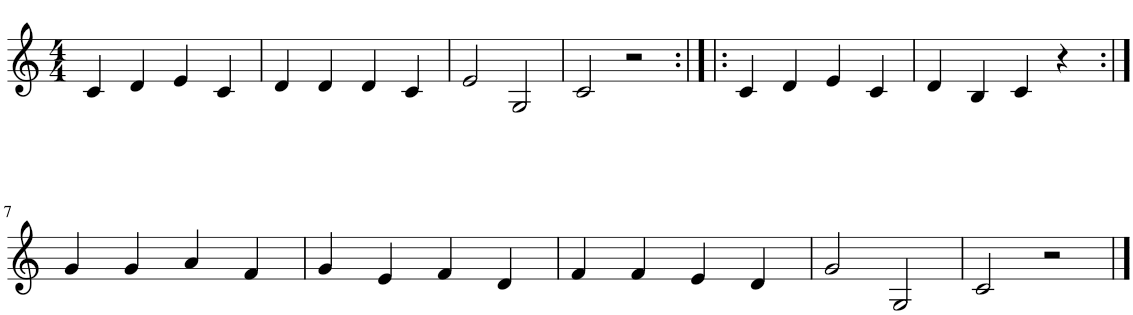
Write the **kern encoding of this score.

**kern
*part1
*staff1
*I"Piano
*I'Pno
*clefG2
*k[]
*M4/4
=1
4c/
4d/
4e/
4c/
=2
4d/
4d/
4d/
4c/
=3
2e/
2G/
=4
2c/
2r
=5:|!|:
4c/
4d/
4e/
4c/
=6
4d/
4B/
4c/
4r
!!LO:LB:g=z
=7:|!
4g/
4g/
4a/
4f/
=8
4g/
4e/
4f/
4d/
=9
4f/
4f/
4e/
4d/
=10
2g/
2G/
=11
2c/
2r
==
*-
